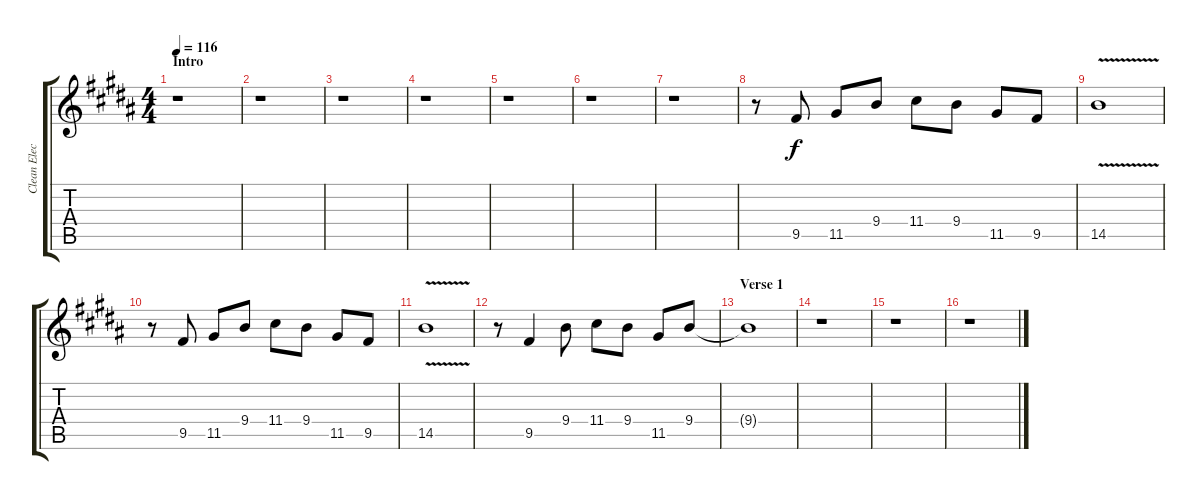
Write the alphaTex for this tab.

\track ("Clean Electric" "Clean Elec") {instrument electricguitarclean}
\staff {score tabs}
\tuning (E4 B3 G3 D3 A2 E2) {hide}
\ts (4 4)
\section ("" "Intro")
\tempo 116
\clef g2
\ks b
r.1{dy f instrument electricguitarclean} |
r.1 |
r.1 |
r.1 |
r.1 |
r.1 |
r.1 |
r.8 9.5.8 11.5.8 9.4.8 11.4.8 9.4.8 11.5.8 9.5.8 |
14.5{v}.1 |
r.8 9.5.8 11.5.8 9.4.8 11.4.8 9.4.8 11.5.8 9.5.8 |
14.5{v}.1 |
r.8 9.5.4 9.4.8 11.4.8 9.4.8 11.5.8 9.4.8 |
\section ("" "Verse 1")
9.4{t}.1 |
r.1 |
r.1 |
r.1
